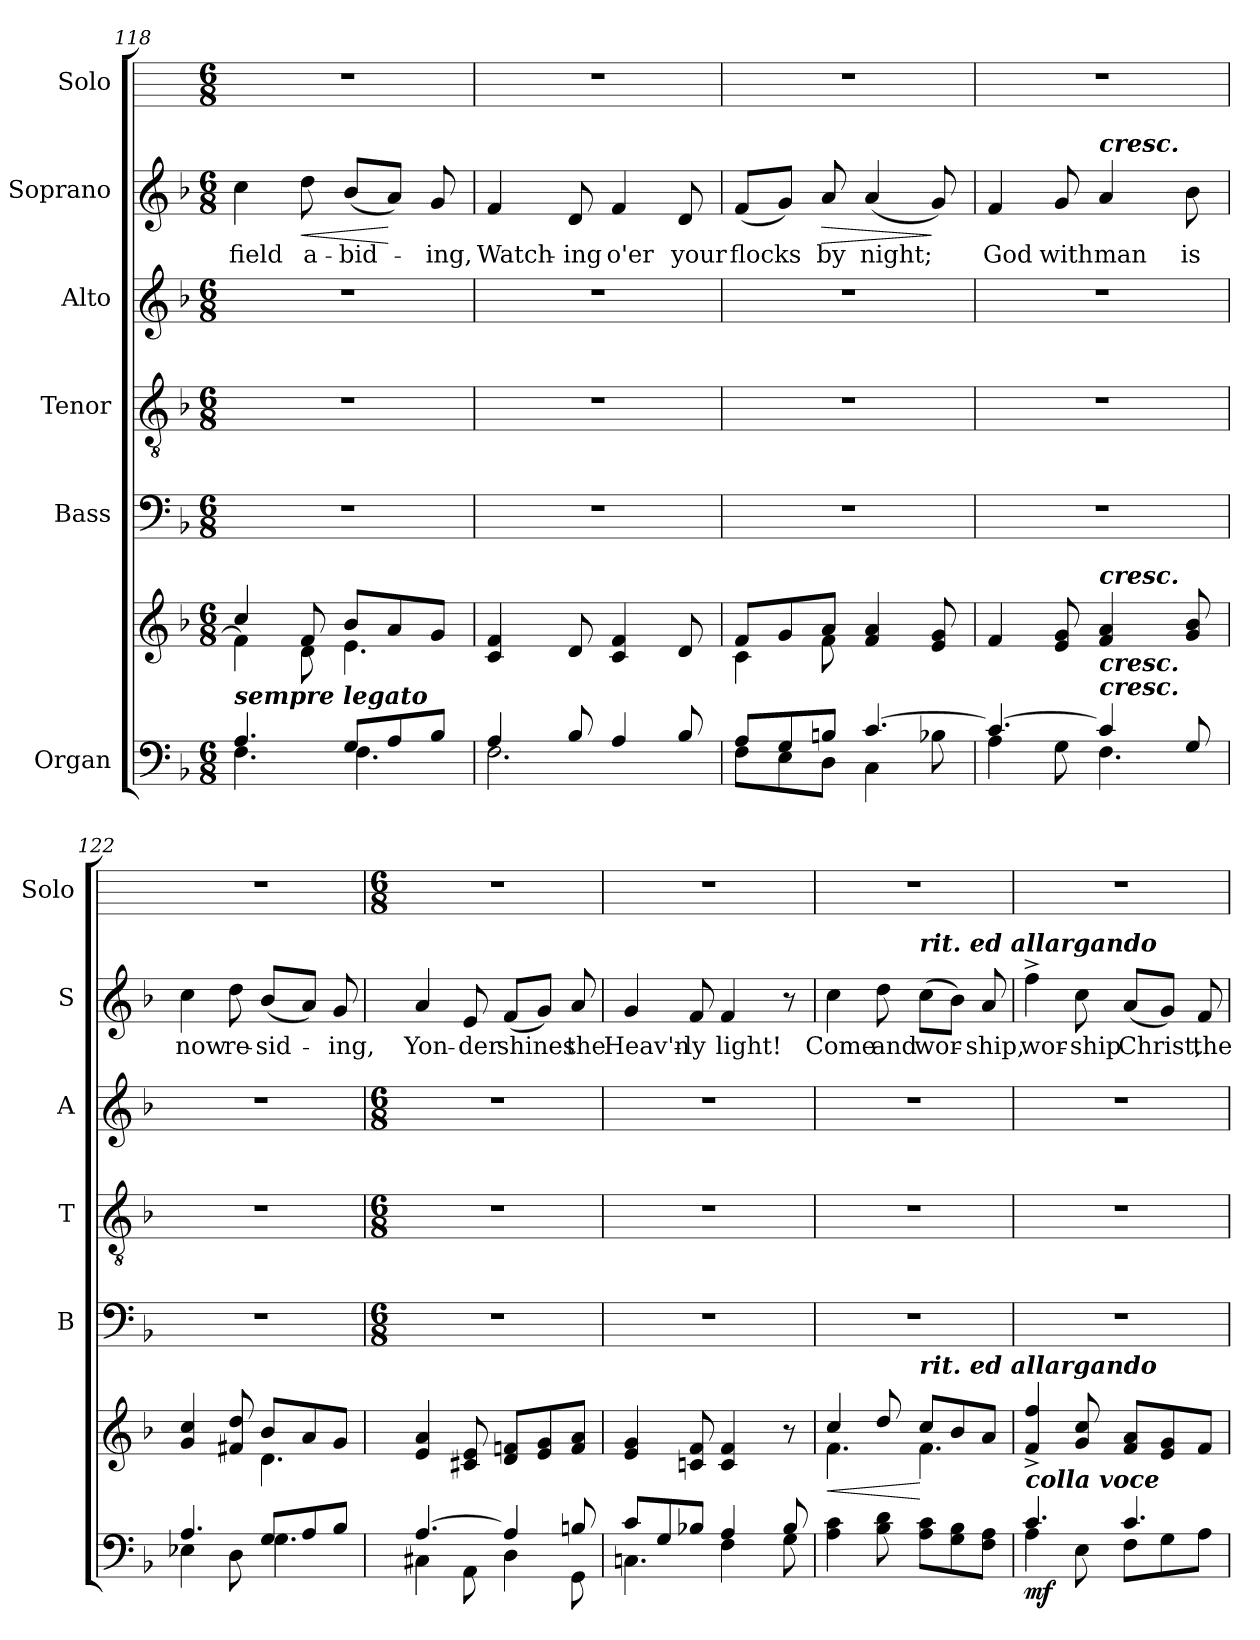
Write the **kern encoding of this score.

**kern	**kern	**dynam	**kern	**kern	**kern	**kern	**text	**dynam	**kern
*part6	*part6	*part6	*part5	*part4	*part3	*part2	*part2	*part2	*part1
*staff7	*staff6	*staff6/7	*staff5	*staff4	*staff3	*staff2	*staff2	*staff2	*staff1
*I"Organ	*	*	*I"Bass	*I"Tenor	*I"Alto	*I"Soprano	*	*	*I"Solo
*	*	*	*I'B	*I'T	*I'A	*I'S	*	*	*I'Solo
!!LO:LB:g=z
*clefF4	*clefG2	*	*clefF4	*clefGv2	*clefG2	*clefG2	*	*	*
*k[b-]	*k[b-]	*	*k[b-]	*k[b-]	*k[b-]	*k[b-]	*	*	*
*F:	*F:	*	*F:	*F:	*F:	*F:	*	*	*
*M6/8	*M6/8	*	*M6/8	*M6/8	*M6/8	*M6/8	*	*	*M6/8
=118	=118	=118	=118	=118	=118	=118	=118	=118	=118
*^	*^	*	*	*	*	*	*	*	*
!LO:TX:a:Bi:t=sempre legato	!	!	!	!	!	!	!	!	!	!	!
!	!	!	!	!	!	!	!	!	!LO:LY:b	!	!
4.A/	4.F\	4cc/	4f\]	.	2.r	2.r	2.r	4cc	field	.	2.r
!	!	!	!	!	!	!	!	!	!LO:LY:b	!LO:HP:b	!
.	.	8f/	8d\	.	.	.	.	8dd	a-	<	.
!	!	!	!	!	!	!	!	!	!LO:LY:b	!	!
8G/L	4.F\	8b-/L	4.e\	.	.	.	.	(<8b-L	-bid-	.	.
8A/	.	8a/	.	.	.	.	.	8aJ)	.	[	.
!	!	!	!	!	!	!	!	!	!LO:LY:b	!	!
8B-/J	.	8g/J	.	.	.	.	.	8g	ing,	.	.
=119	=119	=119	=119	=119	=119	=119	=119	=119	=119	=119	=119
!	!	!	!	!	!	!	!	!	!LO:LY:b	!	!
4A/	2.F\	4c/ 4f/	2.ryy	.	2.r	2.r	2.r	4f	Watch-	.	2.r
!	!	!	!	!	!	!	!	!	!LO:LY:b	!	!
8B-/	.	8d/	.	.	.	.	.	8d	-ing	.	.
!	!	!	!	!	!	!	!	!	!LO:LY:b	!	!
4A/	.	4c/ 4f/	.	.	.	.	.	4f	o'er	.	.
!	!	!	!	!	!	!	!	!	!LO:LY:b	!	!
8B-/	.	8d/	.	.	.	.	.	8d	your	.	.
=120	=120	=120	=120	=120	=120	=120	=120	=120	=120	=120	=120
!	!	!	!	!	!	!	!	!	!LO:LY:b	!	!
8A/L	8F\L	8f/L	4c\	.	2.r	2.r	2.r	(<8fL	flocks	.	2.r
8G/	8E\	8g/	.	.	.	.	.	8gJ)	.	.	.
!	!	!	!	!	!	!	!	!	!LO:LY:b	!LO:HP:b	!
8Bn/J	8D\J	8a/J	8f\	.	.	.	.	8a	by	>	.
!	!	!	!	!	!	!	!	!	!LO:LY:b	!	!
[4.c/	4C\	4f/ 4a/	4.ryy	.	.	.	.	(<4a	night;	.	.
.	8B-\	8e/ 8g/	.	.	.	.	.	8g)	.	]	.
=121	=121	=121	=121	=121	=121	=121	=121	=121	=121	=121	=121
!	!	!	!	!	!	!	!	!	!LO:LY:b	!	!
4.c/_	4A\	4f/	2ryy	.	2.r	2.r	2.r	4f	God	.	2.r
!	!	!	!	!	!	!	!	!	!LO:LY:b	!	!
.	8G\	8e/ 8g/	.	.	.	.	.	8g	with	.	.
!	!	!	!	!	!	!	!	!LO:TX:a:Bi:t=cresc.	!	!	!
!	!	!LO:TX:a:Bi:t=cresc.	!	!	!	!	!	!	!	!	!
!LO:TX:a:Bi:t=cresc.	!	!	!	!	!	!	!	!	!	!	!
!LO:TX:a:Bi:t=cresc.	!	!	!	!	!	!	!	!	!	!	!
!	!	!	!	!	!	!	!	!	!LO:LY:b	!	!
4c/]	4.F\	4f/ 4a/	.	.	.	.	.	4a	man	.	.
.	.	.	8ryy	.	.	.	.	.	.	.	.
!	!	!	!	!	!	!	!	!	!LO:LY:b	!	!
8G/	.	8g/ 8b-/	8ryy	.	.	.	.	8b-	is	.	.
=122	=122	=122	=122	=122	=122	=122	=122	=122	=122	=122	=122
!	!	!	!	!	!	!	!	!	!LO:LY:b	!	!
4.A/	4E-X\	4g/ 4cc/	4.ryy	.	2.r	2.r	2.r	4cc	now	.	2.r
!	!	!	!	!	!	!	!	!	!LO:LY:b	!	!
.	8D\	8f#X/ 8dd/	.	.	.	.	.	8dd	re-	.	.
!	!	!	!	!	!	!	!	!	!LO:LY:b	!	!
8G/L	4.G\	8b-/L	4.d\	.	.	.	.	(<8b-L	-sid-	.	.
8A/	.	8a/	.	.	.	.	.	8aJ)	.	.	.
!	!	!	!	!	!	!	!	!	!LO:LY:b	!	!
8B-/J	.	8g/J	.	.	.	.	.	8g	ing,	.	.
!!LO:LB:g=z
=123	=123	=123	=123	=123	=123	=123	=123	=123	=123	=123	=123
*	*	*	*	*	*M6/8	*M6/8	*M6/8	*	*	*	*M6/8
!	!	!	!	!	!	!	!	!	!LO:LY:b	!	!
[4.A/	4C#X\	4e/ 4a/	2ryy	.	2.r	2.r	2.r	4a	Yon-	.	2.r
!	!	!	!	!	!	!	!	!	!LO:LY:b	!	!
.	8AA\	8c#X/ 8e/	.	.	.	.	.	8e	-der	.	.
!	!	!	!	!	!	!	!	!	!LO:LY:b	!	!
4A/]	4D\	8d/ 8fn/L	.	.	.	.	.	(<8fL	shines	.	.
.	.	8e/ 8g/	8ryy	.	.	.	.	8gJ)	.	.	.
!	!	!	!	!	!	!	!	!	!LO:LY:b	!	!
8Bn/	8GG\	8f/ 8a/J	8ryy	.	.	.	.	8a	the	.	.
=124	=124	=124	=124	=124	=124	=124	=124	=124	=124	=124	=124
!	!	!	!	!	!	!	!	!	!LO:LY:b	!	!
8c/L	4.Cn\	4e/ 4g/	2ryy	.	2.r	2.r	2.r	4g	Heav'n-	.	2.r
8G/	.	.	.	.	.	.	.	.	.	.	.
!	!	!	!	!	!	!	!	!	!LO:LY:b	!	!
8B-X/J	.	8cn/ 8f/	.	.	.	.	.	8f	-ly	.	.
!	!	!	!	!	!	!	!	!	!LO:LY:b	!	!
4A/	4F\	4c/ 4f/	.	.	.	.	.	4f	light!	.	.
.	.	.	8ryy	.	.	.	.	.	.	.	.
8B-/	8G\	8r	8ryy	.	.	.	.	8r	.	.	.
=125	=125	=125	=125	=125	=125	=125	=125	=125	=125	=125	=125
!	!	!	!	!LO:HP:b	!	!	!	!	!LO:LY:b	!	!
!	!	!	!	!LO:DY:n=1:b=2	!	!	!	!	!	!	!
!	!	!	!	!LO:DY:n=2:b	!	!	!	!	!	!	!
!	!	!	!	!LO:DY:n=3:b	!	!	!	!	!	!	!
2ryy	4A\ 4c\	4cc/	4.f\	< mf mf mf	2.r	2.r	2.r	4cc	Come	.	2.r
!	!	!	!	!	!	!	!	!	!LO:LY:b	!	!
.	8B-\ 8d\	8dd/	.	.	.	.	.	8dd	and	.	.
!	!	!	!	!	!	!	!	!LO:TX:a:Bi:t=rit. ed allargando	!	!	!
!	!	!LO:TX:a:Bi:t=rit. ed allargando	!	!	!	!	!	!	!	!	!
!	!	!	!	!	!	!	!	!	!LO:LY:b	!	!
.	8A\ 8c\L	8cc/L	4.f\	[	.	.	.	(>8ccL	wor-	.	.
8ryy	8G\ 8B-\	8b-/	.	.	.	.	.	8b-J)	.	.	.
!	!	!	!	!	!	!	!	!	!LO:LY:b	!	!
8ryy	8F\ 8A\J	8a/J	.	.	.	.	.	8a	ship,	.	.
=126	=126	=126	=126	=126	=126	=126	=126	=126	=126	=126	=126
!LO:TX:a:Bi:t=colla voce	!	!	!	!	!	!	!	!	!	!	!
!	!	!	!	!LO:DY:b=2	!	!	!	!	!LO:LY:b	!	!
4.c/	4A\	4f/^ 4ff/^	2ryy	mf	2.r	2.r	2.r	4ff^	wor-	.	2.r
!	!	!	!	!	!	!	!	!	!LO:LY:b	!	!
.	8E\	8g/ 8cc/	.	.	.	.	.	8cc	-ship	.	.
!	!	!	!	!	!	!	!	!	!LO:LY:b	!	!
4.c/	8F\L	8f/ 8a/L	.	.	.	.	.	(<8aL	Christ,	.	.
.	8G\	8e/ 8g/	8ryy	.	.	.	.	8gJ)	.	.	.
!	!	!	!	!	!	!	!	!	!LO:LY:b	!	!
.	8A\J	8f/J	8ryy	.	.	.	.	8f	the	.	.
*v	*v	*	*	*	*	*	*	*	*	*	*
*	*v	*v	*	*	*	*	*	*	*	*
=	=	=	=	=	=	=	=	=	=
*-	*-	*-	*-	*-	*-	*-	*-	*-	*-
